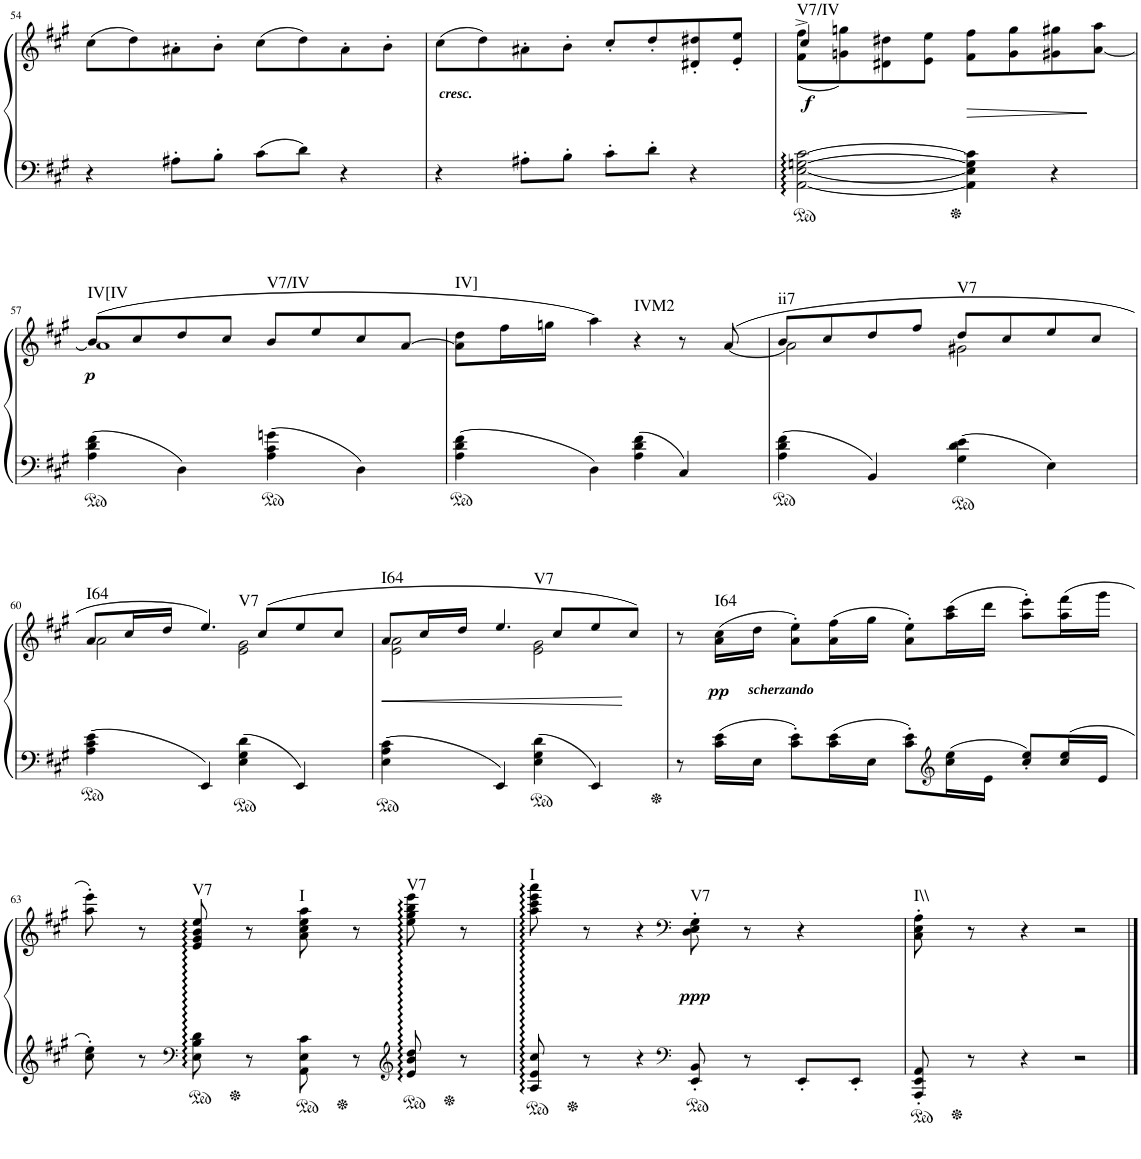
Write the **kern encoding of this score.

**kern	**kern	**dynam	**harte
*part1	*part1	*part1	*part1
*staff2	*staff1	*staff1/2	*
*I"unbenannt	*	*	*
!!LO:PB:g=z
*clefF4	*clefG2	*	*
*k[f#c#g#]	*k[f#c#g#]	*	*
*M4/4	*M4/4	*	*
=54	=54	=54	=54
4r	(8cc#\L	.	.
.	8dd\)	.	.
8A#X'\L	8a#X'\	.	.
8B'\J	8b'\J	.	.
8c#\L	(8cc#\L	.	.
8d\J	8dd\)	.	.
4r	8a#'\	.	.
.	8b'\J	.	.
=55	=55	=55	=55
!	!LO:TX:b:Bi:t=cresc.	!	!
4r	(8cc#\L	.	.
.	8dd\)	.	.
8A#X'\L	8a#X'\	.	.
8B'\J	8b'\J	.	.
8c#'\L	8cc#'/L	.	.
8d'\J	8dd'/	.	.
4r	8d#X/' 8dd#X/'	.	.
.	8e/' 8ee/'J	.	.
=56	=56	=56	=56
*	*^	*	*
!	!	!	!LO:DY:b	!LO:H:kt=V7/IV
[2AA\ [2E\ [2Gn\ [2c#\	4cc#/	(8f#\^> 8ff#\^>L	f	N
.	.	8gn\ 8ggn\)	.	.
.	4ryy	8d#X\ 8dd#X\	.	.
.	.	8e\ 8ee\J	.	.
!	!	!	!LO:HP:b	!
4AA\] 4E\] 4G\] 4c#\]	8f#\ 8ff#\L	2ryy	>	.
.	8g\ 8gg\	.	.	.
4r	8g#X\ 8gg#X\	.	.	.
.	[8a\ 8aa\J	.	]	.
!!LO:LB:g=z	!!
=57	=57	=57	=57	=57
!	!	!	!LO:DY:b	!LO:H:kt=IV[IV
4A\ 4d\ 4f#\	(8b/L	1a]	p	N
.	8cc#/	.	.	.
4D\	8dd/	.	.	.
.	8cc#/J	.	.	.
!	!	!	!	!LO:H:kt=V7/IV
4A\ 4c#\ 4gn\	8b/L	.	.	N
.	8ee/	.	.	.
4D\	8cc#/	.	.	.
.	[8a/J	.	.	.
*	*v	*v	*	*
=58	=58	=58	=58
!	!	!	!LO:H:kt=IV]
4A\ 4d\ 4f#\	8a\] 8dd\L	.	N
.	16ff#\L	.	.
.	16ggn\JJ	.	.
4D\	4aa\)	.	.
!	!	!	!LO:H:kt=IVM2
4A\ 4d\ 4f#\	4r	.	N
4C#/	8r	.	.
.	([8a/	.	.
=59	=59	=59	=59
*	*^	*	*
!	!	!	!	!LO:H:kt=ii7
4A\ 4d\ 4f#\	8b/L	2a\]	.	N
.	8cc#/	.	.	.
4BB/	8dd/	.	.	.
.	8ff#/J	.	.	.
!	!	!	!	!LO:H:kt=V7
4G#\ 4d\ 4e\	8dd/L	2g#X\	.	N
.	8cc#/	.	.	.
4E\	8ee/	.	.	.
.	8cc#/J	.	.	.
!!LO:LB:g=z	!!
=60	=60	=60	=60	=60
!	!	!	!	!LO:H:kt=I64
4A\ 4c#\ 4e\	8a/L	2a\	.	N
.	16cc#/L	.	.	.
.	16dd/JJ	.	.	.
!	!	!	!	!LO:H:kt=V7
4EE/	4.ee/)	.	.	N
4E\ 4G#\ 4d\	.	2e\ 2g#\	.	.
.	(8cc#/L	.	.	.
4EE/	8ee/	.	.	.
.	8cc#/J	.	.	.
=61	=61	=61	=61	=61
!	!	!	!LO:HP:b	!LO:H:kt=I64
4E\ 4A\ 4c#\	8a/L	2e\ 2a\	<	N
.	16cc#/L	.	.	.
.	16dd/JJ	.	.	.
!	!	!	!	!LO:H:kt=V7
4EE/	4.ee/	.	.	N
4E\ 4G#\ 4d\	.	2e\ 2g#\	.	.
.	8cc#/L	.	.	.
4EE/	8ee/	.	.	.
.	8cc#/J)	.	[	.
*	*v	*v	*	*
=62	=62	=62	=62
8r	8r	.	.
!	!LO:TX:b:Bi:t=scherzando	!	!
!	!	!LO:DY:b	!LO:H:kt=I64
16c#\ 16e\LL	(16a\ 16cc#\LL	pp	N
16E\JJ	16dd\JJ	.	.
8c#\' 8e\'L	8a\' 8ee\'L)	.	.
16c#\ 16e\L	(16a\ 16ff#\L	.	.
16E\JJ	16gg#\JJ	.	.
8c#\' 8e\'L	8a\' 8ee\'L)	.	.
*clefG2	*	*	*
16cc#\ 16ee\L	(16aa\ 16ccc#\L	.	.
16e\JJ	16ddd\JJ	.	.
8cc#/' 8ee/'L	8aa\' 8eee\'L)	.	.
16cc#/ 16ee/L	(16aa\ 16fff#\L	.	.
16e/JJ	16ggg#\JJ	.	.
!!LO:LB:g=z
=63	=63	=63	=63
8cc#\' 8ee\'	8aa\' 8eee\')	.	.
8r	8r	.	.
*clefF4	*	*	*
!	!	!	!LO:H:kt=V7
8E\ 8B\ 8d\	8e/ 8g#/ 8b/ 8ee/	.	N
8r	8r	.	.
!	!	!	!LO:H:kt=I
8AA\ 8E\ 8c#\	8a\ 8cc#\ 8ee\ 8aa\	.	N
8r	8r	.	.
*clefG2	*	*	*
!	!	!	!LO:H:kt=V7
8e/ 8b/ 8dd/	8ee\ 8gg#\ 8bb\ 8eee\	.	N
8r	8r	.	.
=64	=64	=64	=64
!	!	!	!LO:H:kt=I
8A/ 8e/ 8cc#/	8aa\ 8ccc#\ 8eee\ 8aaa\	.	N
8r	8r	.	.
4r	4r	.	.
*clefF4	*clefF4	*	*
!	!	!LO:DY:b	!LO:H:kt=V7
8EE/' 8BB/'	8D\' 8E\' 8G#\'	ppp	N
8r	8r	.	.
8EE'/L	4r	.	.
8EE'/J	.	.	.
=65	=65	=65	=65
!	!	!	!LO:H:kt=I\\
8AAA/' 8EE/' 8AA/'	8C#\' 8E\' 8A\'	.	N
8r	8r	.	.
4r	4r	.	.
2r	2r	.	.
==	==	==	==
*-	*-	*-	*-
